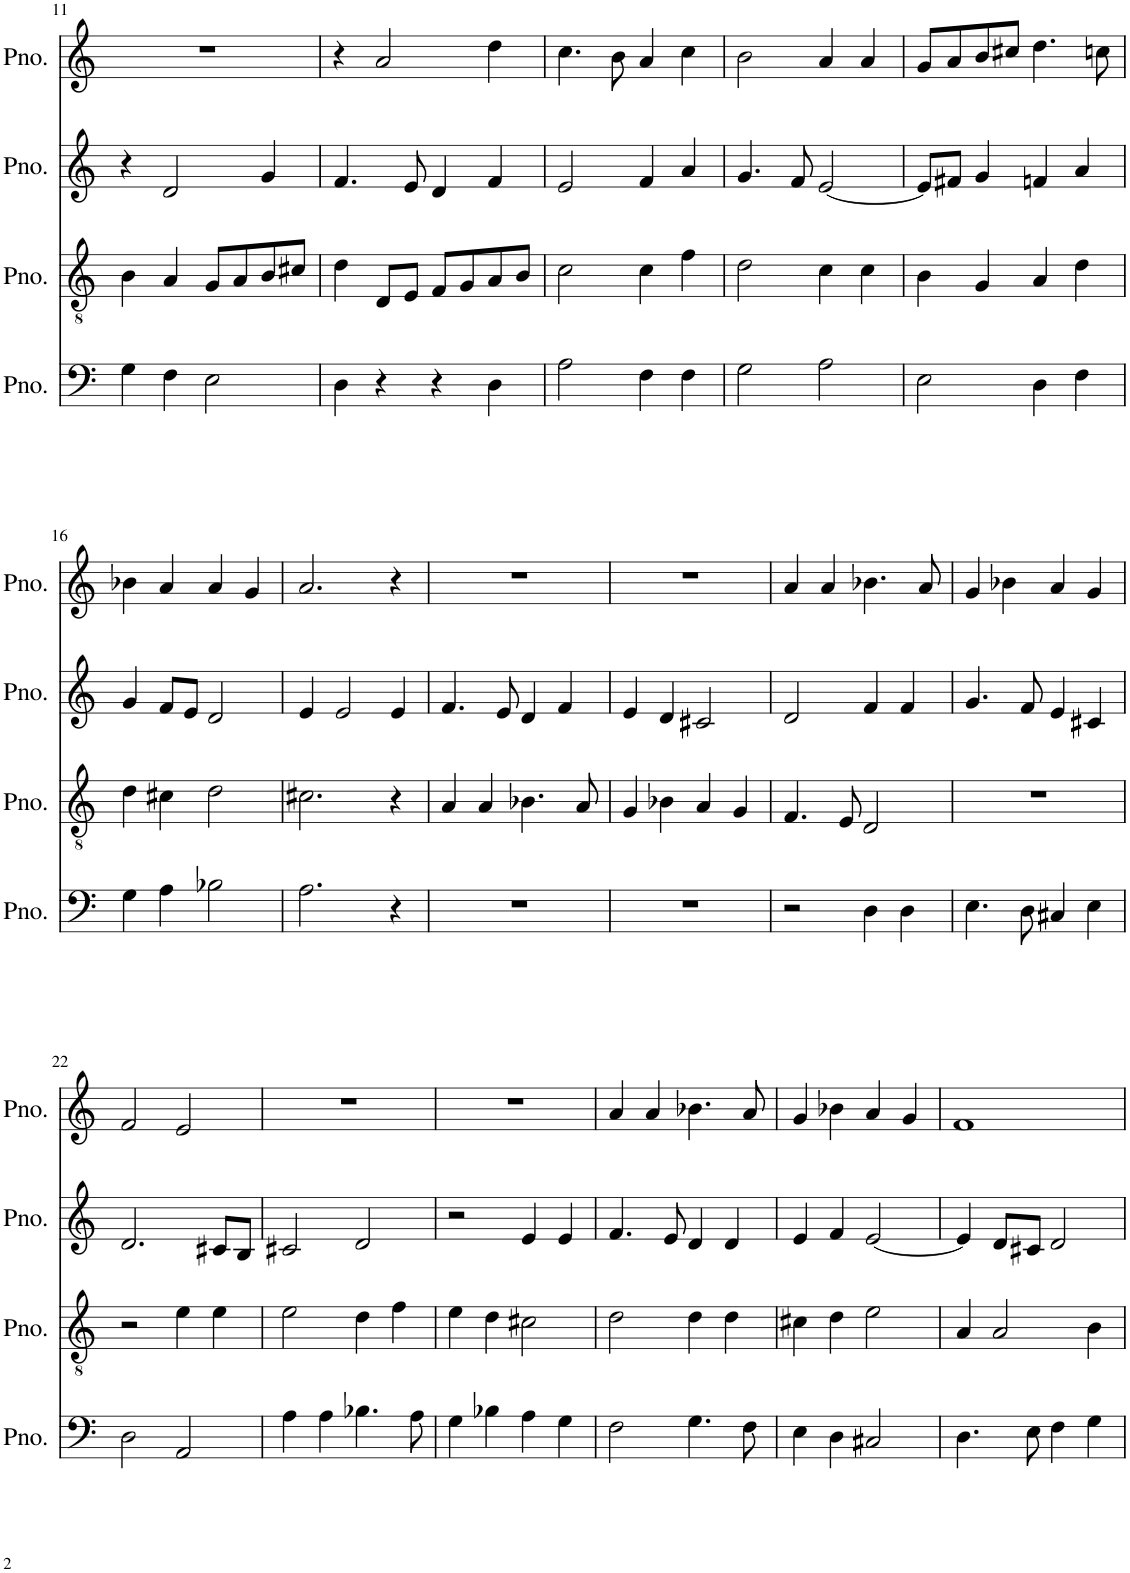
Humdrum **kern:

**kern	**kern	**kern	**kern
*part4	*part3	*part2	*part1
*staff4	*staff3	*staff2	*staff1
*I"Piano, Bass	*I"Piano, Tenor	*I"Piano, Alto	*I"Piano, Soprano
*I'Pno.	*I'Pno.	*I'Pno.	*I'Pno.
!!LO:PB:g=z
*clefF4	*clefGv2	*clefG2	*clefG2
*k[]	*k[]	*k[]	*k[]
*M4/4	*M4/4	*M4/4	*M4/4
=11	=11	=11	=11
4G\	4B\	4r	1r
4F\	4A/	2d/	.
2E\	8G/L	.	.
.	8A/	.	.
.	8B/	4g/	.
.	8c#X/J	.	.
=12	=12	=12	=12
4D\	4d\	4.f/	4r
4r	8D/L	.	2a/
.	8E/J	8e/	.
4r	8F/L	4d/	.
.	8G/	.	.
4D\	8A/	4f/	4dd\
.	8B/J	.	.
=13	=13	=13	=13
2A\	2c\	2e/	4.cc\
.	.	.	8b\
4F\	4c\	4f/	4a/
4F\	4f\	4a/	4cc\
=14	=14	=14	=14
2G\	2d\	4.g/	2b\
.	.	8f/	.
2A\	4c\	[2e/	4a/
.	4c\	.	4a/
=15	=15	=15	=15
2E\	4B\	8e/L]	8g/L
.	.	8f#X/J	8a/
.	4G/	4g/	8b/
.	.	.	8cc#X/J
4D\	4A/	4fn/	4.dd\
4F\	4d\	4a/	.
.	.	.	8ccn\
!!LO:LB:g=z
=16	=16	=16	=16
4G\	4d\	4g/	4b-X\
4A\	4c#X\	8f/L	4a/
.	.	8e/J	.
2B-X\	2d\	2d/	4a/
.	.	.	4g/
=17	=17	=17	=17
2.A\	2.c#X\	4e/	2.a/
.	.	2e/	.
4r	4r	4e/	4r
=18	=18	=18	=18
1r	4A/	4.f/	1r
.	4A/	.	.
.	.	8e/	.
.	4.B-X\	4d/	.
.	.	4f/	.
.	8A/	.	.
=19	=19	=19	=19
1r	4G/	4e/	1r
.	4B-X\	4d/	.
.	4A/	2c#X/	.
.	4G/	.	.
=20	=20	=20	=20
2r	4.F/	2d/	4a/
.	.	.	4a/
.	8E/	.	.
4D\	2D/	4f/	4.b-X\
4D\	.	4f/	.
.	.	.	8a/
=21	=21	=21	=21
4.E\	1r	4.g/	4g/
.	.	.	4b-X\
8D\	.	8f/	.
4C#X/	.	4e/	4a/
4E\	.	4c#X/	4g/
!!LO:LB:g=z
=22	=22	=22	=22
2D\	2r	2.d/	2f/
2AA/	4e\	.	2e/
.	4e\	8c#X/L	.
.	.	8B/J	.
=23	=23	=23	=23
4A\	2e\	2c#X/	1r
4A\	.	.	.
4.B-X\	4d\	2d/	.
.	4f\	.	.
8A\	.	.	.
=24	=24	=24	=24
4G\	4e\	2r	1r
4B-X\	4d\	.	.
4A\	2c#X\	4e/	.
4G\	.	4e/	.
=25	=25	=25	=25
2F\	2d\	4.f/	4a/
.	.	.	4a/
.	.	8e/	.
4.G\	4d\	4d/	4.b-X\
.	4d\	4d/	.
8F\	.	.	8a/
=26	=26	=26	=26
4E\	4c#X\	4e/	4g/
4D\	4d\	4f/	4b-X\
2C#X/	2e\	[2e/	4a/
.	.	.	4g/
=27	=27	=27	=27
4.D\	4A/	4e/]	1f
.	2A/	8d/L	.
8E\	.	8c#X/J	.
4F\	.	2d/	.
4G\	4B\	.	.
=	=	=	=
*-	*-	*-	*-
